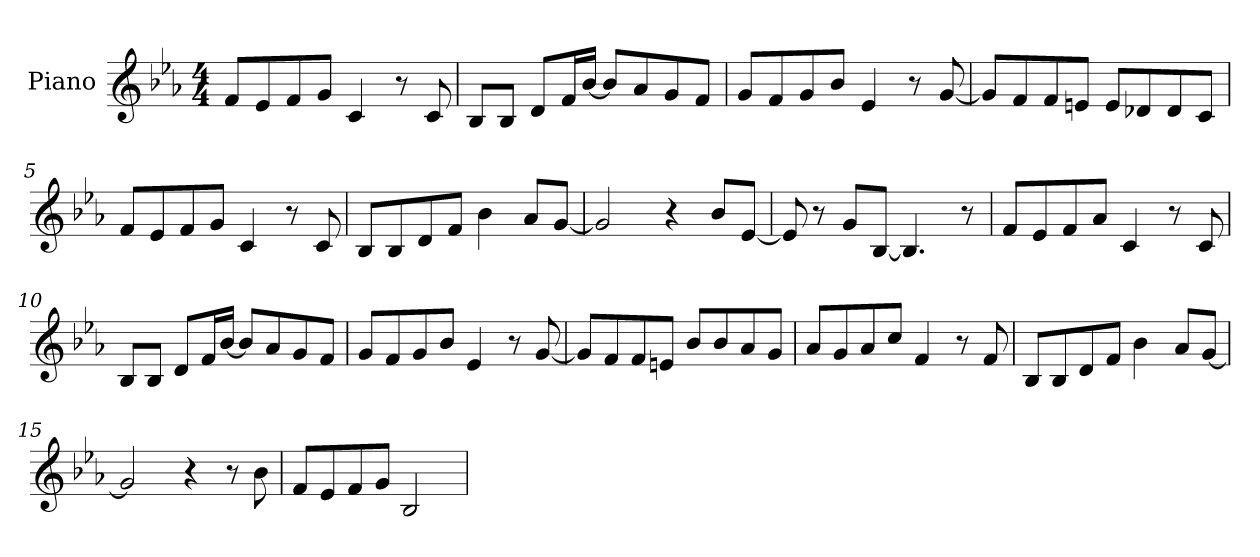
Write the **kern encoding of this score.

**kern
*part1
*staff1
*I"Piano
*I'Pno.
*clefG2
*k[b-e-a-]
*M4/4
*MM140
=1
8f/L
8e-/
8f/
8g/J
4c/
8r
8c/
=2
8B-/L
8B-/J
8d/L
16f/L
[16b-/JJ
8b-/L]
8a-/
8g/
8f/J
=3
8g/L
8f/
8g/
8b-/J
4e-/
8r
[8g/
=4
8g/L]
8f/
8f/
8en/J
8e/L
8d-X/
8d-/
8c/J
=5
8f/L
8e-/
8f/
8g/J
4c/
8r
8c/
!!LO:LB:g=z
=6
8B-/L
8B-/
8d/
8f/J
4b-\
8a-/L
[8g/J
=7
2g/]
4r
8b-/L
[8e-/J
=8
8e-/]
8r
8g/L
[8B-/J
4.B-/]
8r
=9
8f/L
8e-/
8f/
8a-/J
4c/
8r
8c/
=10
8B-/L
8B-/J
8d/L
16f/L
[16b-/JJ
8b-/L]
8a-/
8g/
8f/J
!!LO:LB:g=z
=11
8g/L
8f/
8g/
8b-/J
4e-/
8r
[8g/
=12
8g/L]
8f/
8f/
8en/J
8b-/L
8b-/
8a-/
8g/J
=13
8a-/L
8g/
8a-/
8cc/J
4f/
8r
8f/
=14
8B-/L
8B-/
8d/
8f/J
4b-\
8a-/L
[8g/J
=15
2g/]
4r
8r
8b-\
=16
8f/L
8e-/
8f/
8g/J
2B-/
=
*-
